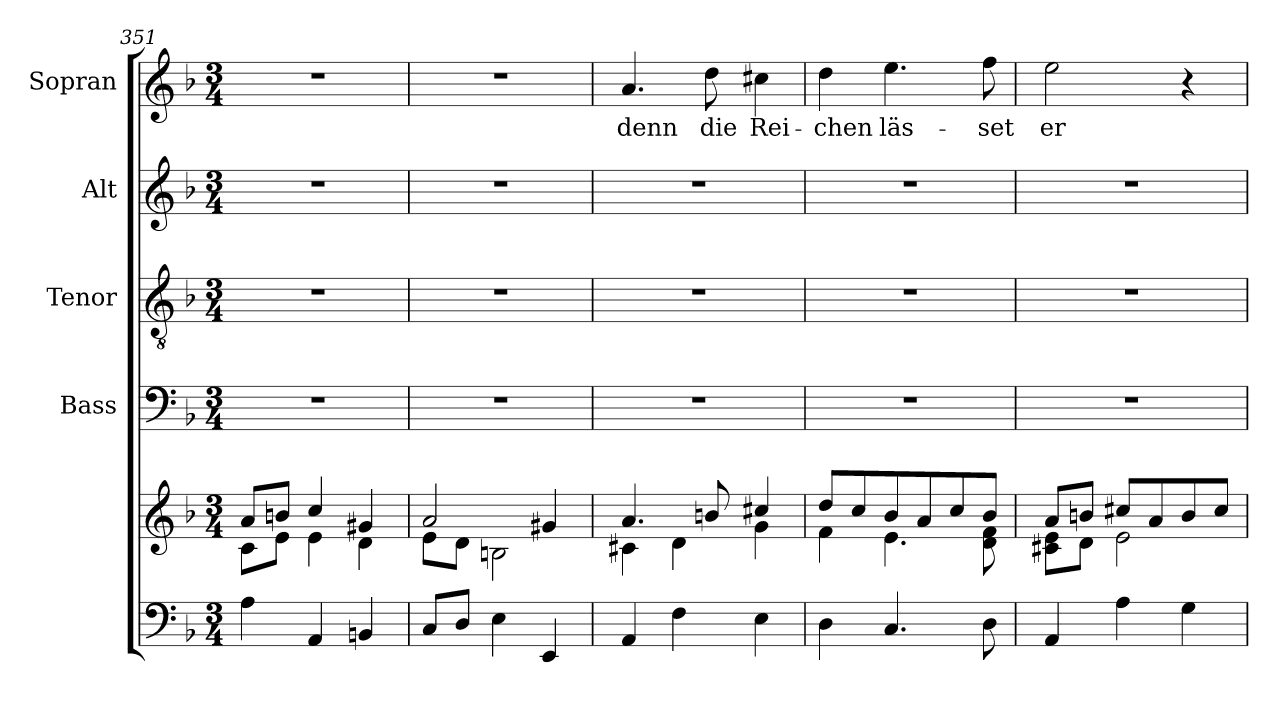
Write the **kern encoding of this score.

**kern	**kern	**kern	**kern	**kern	**kern	**text
*part5	*part5	*part4	*part3	*part2	*part1	*part1
*staff6	*staff5	*staff4	*staff3	*staff2	*staff1	*staff1
*	*	*I"Bass	*I"Tenor	*I"Alt	*I"Sopran	*
*	*	*I'B.	*I'T.	*I'A.	*I'S.	*
*clefF4	*clefG2	*clefF4	*clefGv2	*clefG2	*clefG2	*
*k[b-]	*k[b-]	*k[b-]	*k[b-]	*k[b-]	*k[b-]	*
*F:	*F:	*F:	*F:	*F:	*F:	*
*M3/4	*M3/4	*M3/4	*M3/4	*M3/4	*M3/4	*
=351	=351	=351	=351	=351	=351	=351
*	*^	*	*	*	*	*
4A\	8a/L	8c\L	2.r	2.r	2.r	2.r	.
.	8bn/J	8e\J	.	.	.	.	.
4AA/	4cc/	4e\	.	.	.	.	.
4BBn/	4g#X/	4d\	.	.	.	.	.
=352	=352	=352	=352	=352	=352	=352	=352
8C/L	2a/	8e\L	2.r	2.r	2.r	2.r	.
8D/J	.	8d\J	.	.	.	.	.
4E\	.	2Bn\	.	.	.	.	.
4EE/	4g#X/	.	.	.	.	.	.
=353	=353	=353	=353	=353	=353	=353	=353
!	!	!	!	!	!	!	!LO:LY:b
4AA/	4.a/	4c#X\	2.r	2.r	2.r	4.a/	denn
4F\	.	4d\	.	.	.	.	.
!	!	!	!	!	!	!	!LO:LY:b
.	8bn/	.	.	.	.	8dd\	die
!	!	!	!	!	!	!	!LO:LY:b
4E\	4cc#X/	4g\	.	.	.	4cc#X\	Rei-
!!LO:PB:g=z
=354	=354	=354	=354	=354	=354	=354	=354
!	!	!	!	!	!	!	!LO:LY:b
4D\	8dd/L	4f\	2.r	2.r	2.r	4dd\	-chen
.	8cc/	.	.	.	.	.	.
!	!	!	!	!	!	!	!LO:LY:b
4.C/	8b-/	4.e\	.	.	.	4.ee\	läs-
.	8a/	.	.	.	.	.	.
.	8cc/	.	.	.	.	.	.
!	!	!	!	!	!	!	!LO:LY:b
8D\	8b-/J	8d\ 8f\	.	.	.	8ff\	-set
=355	=355	=355	=355	=355	=355	=355	=355
!	!	!	!	!	!	!	!LO:LY:b
4AA/	8a/L	8c#X\ 8e\L	2.r	2.r	2.r	2ee\	er
.	8bn/J	8d\J	.	.	.	.	.
4A\	8cc#X/L	2e\	.	.	.	.	.
.	8a/	.	.	.	.	.	.
4G\	8b/	.	.	.	.	4r	.
.	8cc#/J	.	.	.	.	.	.
*	*v	*v	*	*	*	*	*
=	=	=	=	=	=	=
*-	*-	*-	*-	*-	*-	*-
